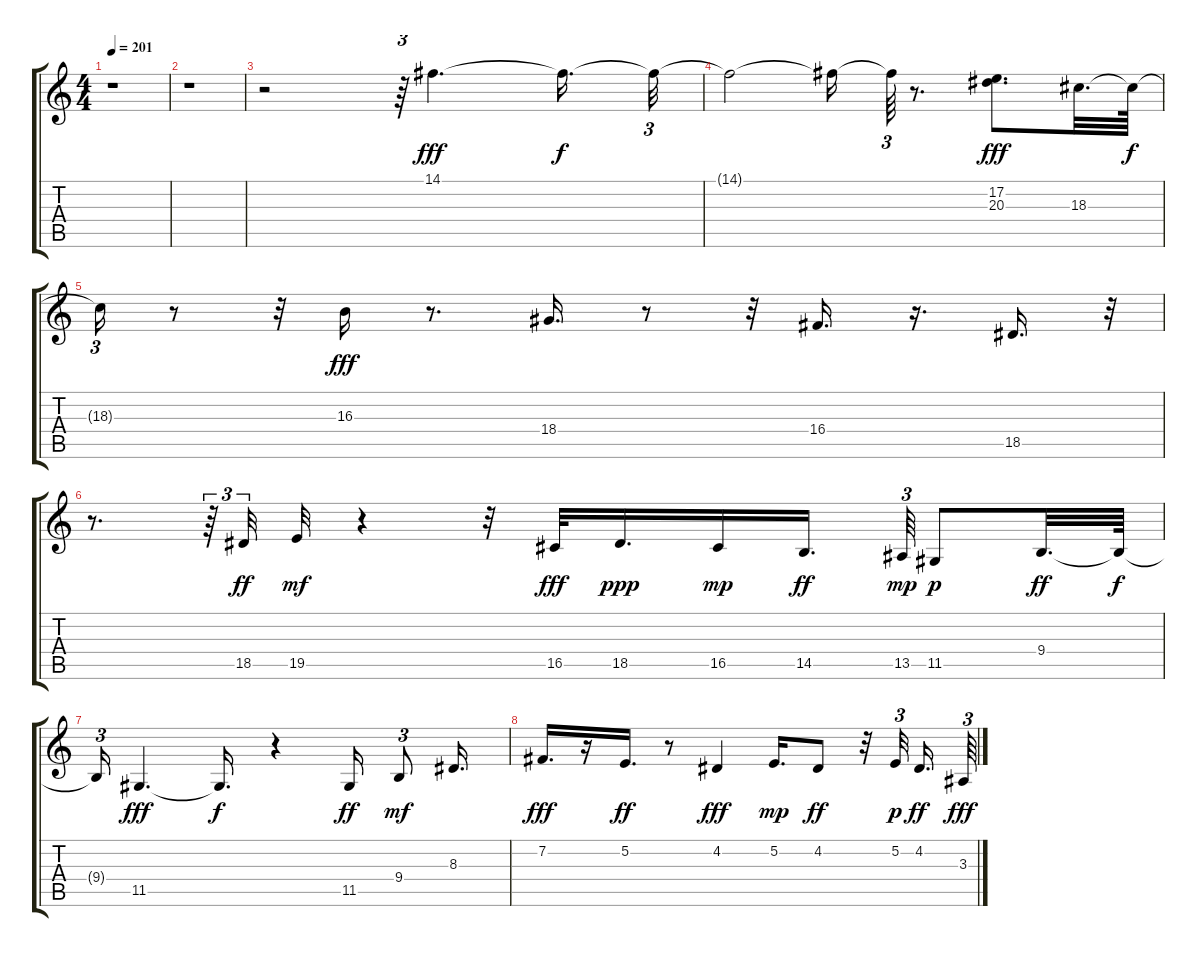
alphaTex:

\track "" {instrument tenorsax}
\staff {score tabs}
\tuning (E4 B3 G3 D3 A2 E2) {hide}
\ts (4 4)
\tempo 201
\clef g2
\ks c
r.1{dy f} |
r.1 |
r.2 r.64{tu (3 2)} 14.1.4{d dy fff} 14.1{t}.16{d dy f} 14.1{t}.32{tu (3 2)} |
14.1{t}.2 14.1{t}.16 14.1{t}.64{tu (3 2)} r.8{d} (17.2 20.3).8{d dy fff} 18.3.32{d} 18.3{t}.64{dy f} |
18.3{t}.16{tu (3 2)} r.8 r.32 16.3.16{dy fff} r.8{d} 18.4.16{d} r.8 r.32 16.4.16{d} r.16{d} 18.5.16{d} r.32{tu (3 2)} |
r.8{d} r.64{tu (3 2)} 18.5.32{tu (3 2) dy ff} 19.5.32{dy mf} r.4 r.32 16.5.32{dy fff} 18.5.16{d dy ppp} 16.5.16{dy mp} 14.5.16{d dy ff} 13.5.64{tu (3 2) dy mp} 11.5.8{dy p} 9.4.32{d dy ff} 9.4{t}.64{dy f} |
9.4{t}.16{tu (3 2)} 11.5.4{d dy fff} 11.5{t}.16{d dy f} r.4 11.5.16{dy ff} 9.4.8{tu (3 2) dy mf} 8.3.16{d} |
7.2.16{d dy fff} r.16 5.2.16{d dy ff} r.8 4.2.4{dy fff} 5.2.16{d dy mp} 4.2.8{dy ff} r.32 5.2.32{tu (3 2) dy p} 4.2.16{d dy ff} 3.3.64{tu (3 2) dy fff}
